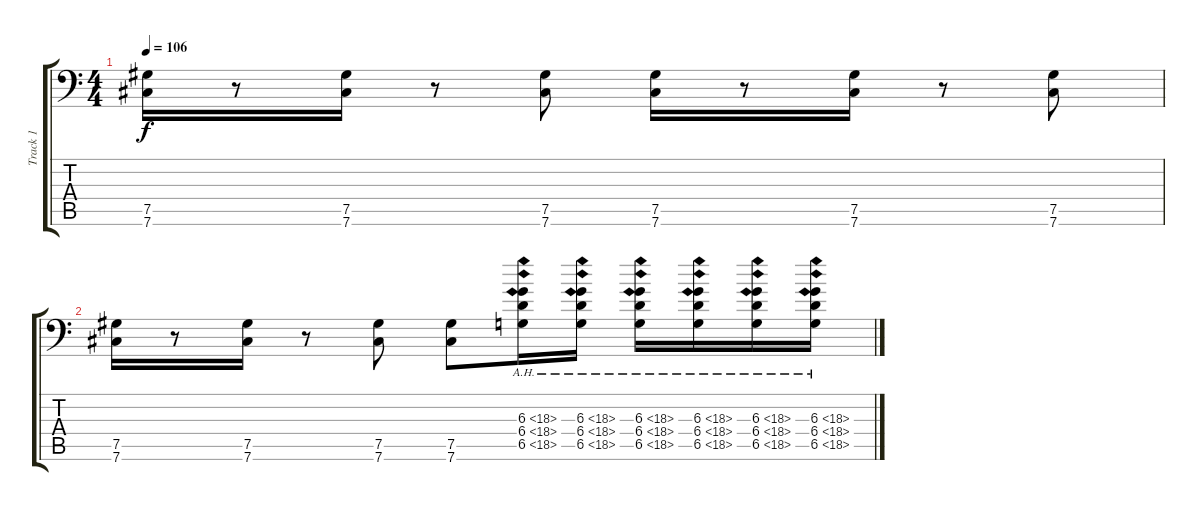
\track ("Track 1" "Track 1") {instrument distortionguitar}
\staff {score tabs}
\tuning (Bb3 Gb3 Db3 Ab2 Db2 Gb1) {hide}
\ts (4 4)
\tempo 106
\clef f4
\ks c
(7.5 7.6).16{dy f} r.8 (7.5 7.6).16 r.8 (7.5 7.6).8 (7.5 7.6).16 r.8 (7.5 7.6).16 r.8 (7.5 7.6).8 |
(7.5 7.6).16 r.8 (7.5 7.6).16 r.8 (7.5 7.6).8 (7.5 7.6).8 (6.3{ah 12} 6.4{ah 12} 6.5{ah 12}).16 (6.3{ah 12} 6.4{ah 12} 6.5{ah 12}).16 (6.3{ah 12} 6.4{ah 12} 6.5{ah 12}).16 (6.3{ah 12} 6.4{ah 12} 6.5{ah 12}).16 (6.3{ah 12} 6.4{ah 12} 6.5{ah 12}).16 (6.3{ah 12} 6.4{ah 12} 6.5{ah 12}).16
